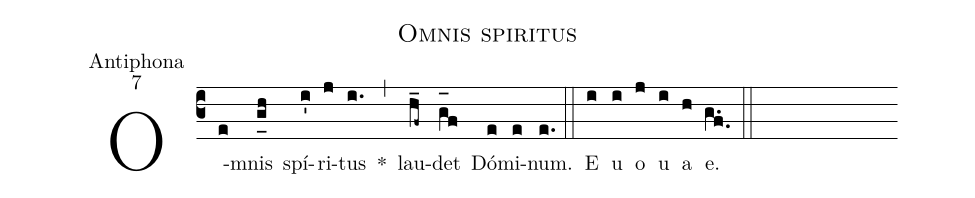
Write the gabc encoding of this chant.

name:Omnis spiritus;
office-part:Antiphona;
mode:7;
%%
(c3) O(e)mnis(g_[uh:l]h) spí(i')ri(j)tus(i.) *(,) lau(h_f~)det(g_[oh:h]f) Dó(e)mi(e)num.(e.) (::) <eu>E(i) u(i) o(j) u(i) a(h) e.</eu>(g.f.) (::)
